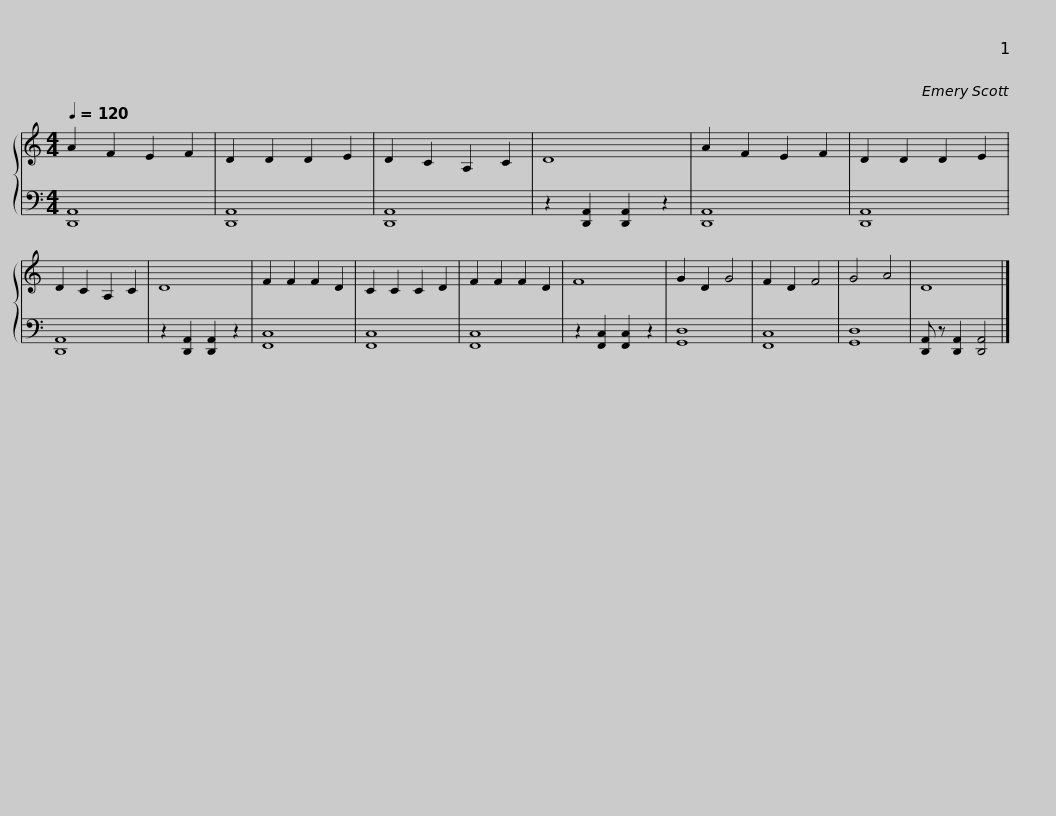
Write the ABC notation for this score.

X:1
%%score { 1 | 2 }
L:1/8
Q:1/4=120
M:4/4
I:linebreak $
K:C
V:1 treble
V:2 bass
V:1
 A2 F2 E2 F2 | D2 D2 D2 E2 | D2 C2 A,2 C2 | D8 | A2 F2 E2 F2 | %5
 D2 D2 D2 E2 | D2 C2 A,2 C2 | D8 | F2 F2 F2 D2 |$ C2 C2 C2 D2 | %10
 F2 F2 F2 D2 | F8 | G2 D2 G4 | F2 D2 F4 | G4 A4 | %15
 D8 |] %16
V:2
 [D,,A,,]8 | [D,,A,,]8 | [D,,A,,]8 | z2 [D,,A,,]2 [D,,A,,]2 z2 | [D,,A,,]8 | %5
 [D,,A,,]8 | [D,,A,,]8 | z2 [D,,A,,]2 [D,,A,,]2 z2 | [F,,C,]8 |$ [F,,C,]8 | %10
 [F,,C,]8 | z2 [F,,C,]2 [F,,C,]2 z2 | [G,,D,]8 | [F,,C,]8 | [G,,D,]8 | %15
 [D,,A,,] z [D,,A,,]2 [D,,A,,]4 |] %16
